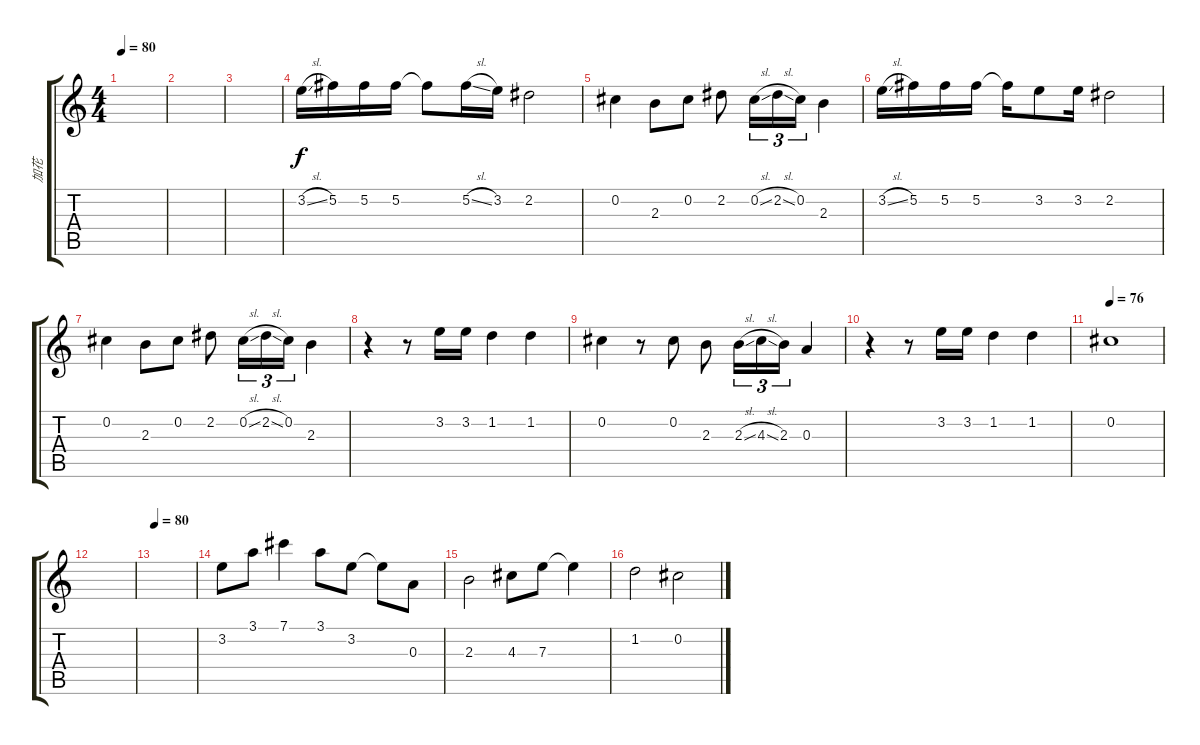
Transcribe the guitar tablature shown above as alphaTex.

\track ("加花" "加花") {instrument electricguitarjazz}
\staff {score tabs}
\tuning (Gb4 Db4 A3 E3 B2 Gb2) {hide}
\ts (4 4)
\tempo 80
\clef g2
\ks c
|
|
|
3.2{sl}.16 5.2.16 5.2.16 5.2.16 5.2{t}.8 5.2{sl}.16 3.2.16 2.2.2 |
0.2.4 2.3.8 0.2.8 2.2.8 0.2{sl}.16{tu (3 2)} 2.2{sl}.16{tu (3 2)} 0.2.16{tu (3 2)} 2.3.4 |
3.2{sl}.16 5.2.16 5.2.16 5.2.16 5.2{t}.16 3.2.8 3.2.16 2.2.2 |
0.2.4 2.3.8 0.2.8 2.2.8 0.2{sl}.16{tu (3 2)} 2.2{sl}.16{tu (3 2)} 0.2.16{tu (3 2)} 2.3.4 |
r.4 r.8 3.2.16 3.2.16 1.2.4 1.2.4 |
0.2.4 r.8 0.2.8 2.3.8 2.3{sl}.16{tu (3 2)} 4.3{sl}.16{tu (3 2)} 2.3.16{tu (3 2)} 0.3.4 |
r.4 r.8 3.2.16 3.2.16 1.2.4 1.2.4 |
\tempo 76
0.2.1 |
|
\tempo 80
|
3.2.8 3.1.8 7.1.4 3.1.8 3.2.8 3.2{t}.8 0.3.8 |
2.3.2 4.3.8 7.3.8 7.3{t}.4 |
1.2.2 0.2.2
